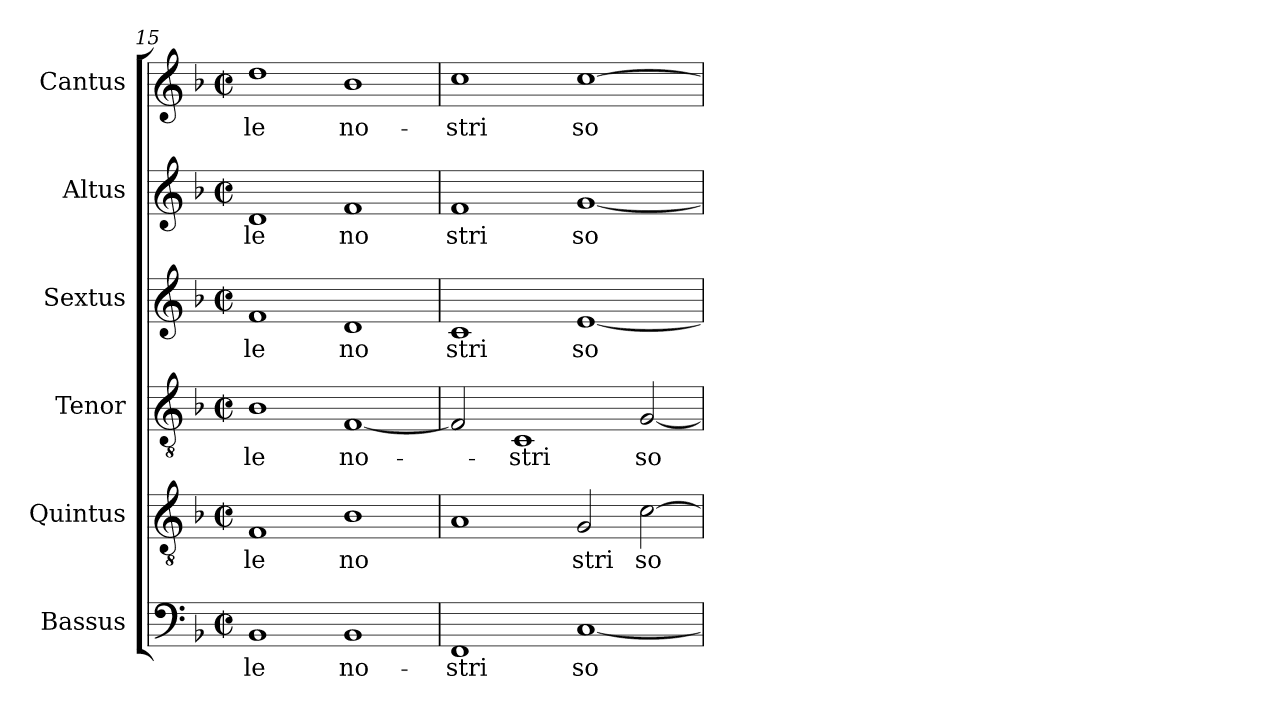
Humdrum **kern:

**kern	**text	**kern	**text	**kern	**text	**kern	**text	**kern	**text	**kern	**text
*part6	*part6	*part5	*part5	*part4	*part4	*part3	*part3	*part2	*part2	*part1	*part1
*staff6	*staff6	*staff5	*staff5	*staff4	*staff4	*staff3	*staff3	*staff2	*staff2	*staff1	*staff1
*I"Bassus	*	*I"Quintus	*	*I"Tenor	*	*I"Sextus	*	*I"Altus	*	*I"Cantus	*
*clefF4	*	*clefGv2	*	*clefGv2	*	*clefG2	*	*clefG2	*	*clefG2	*
*k[b-]	*	*k[b-]	*	*k[b-]	*	*k[b-]	*	*k[b-]	*	*k[b-]	*
*F:	*	*F:	*	*F:	*	*F:	*	*F:	*	*F:	*
*M2/2	*	*M2/2	*	*M2/2	*	*M2/2	*	*M2/2	*	*M2/2	*
*met(c|)	*	*met(c|)	*	*met(c|)	*	*met(c|)	*	*met(c|)	*	*met(c|)	*
=15	=15	=15	=15	=15	=15	=15	=15	=15	=15	=15	=15
!	!LO:LY:b:cj	!	!LO:LY:b:cj	!	!LO:LY:b:cj	!	!LO:LY:b:cj	!	!LO:LY:b:cj	!	!LO:LY:b:cj
1BB-	-le	1F	le	1B-	-le	1f	le	1d	le	1dd	-le
!	!LO:LY:b:cj	!	!LO:LY:b:cj	!	!LO:LY:b:cj	!	!LO:LY:b:cj	!	!LO:LY:b:cj	!	!LO:LY:b:cj
1BB-	no-	1B-	no	[<1F	no-	1d	no	1f	no	1b-	no-
=16	=16	=16	=16	=16	=16	=16	=16	=16	=16	=16	=16
!	!LO:LY:b:cj	!	!	!	!	!	!LO:LY:b:cj	!	!LO:LY:b:cj	!	!LO:LY:b:cj
1FF	-stri	1A	.	2F/]	.	1c	stri	1f	stri	1cc	-stri
!	!	!	!	!	!LO:LY:b:cj	!	!	!	!	!	!
.	.	.	.	1C	-stri	.	.	.	.	.	.
!	!LO:LY:b:cj	!	!LO:LY:b:cj	!	!	!	!LO:LY:b:cj	!	!LO:LY:b:cj	!	!LO:LY:b:cj
[<1C	so-	2G/	stri	.	.	[<1e	so	[<1g	so	[>1cc	so-
!	!	!	!LO:LY:b:cj	!	!LO:LY:b:cj	!	!	!	!	!	!
.	.	[>2c\	so	[<2G/	so-	.	.	.	.	.	.
=	=	=	=	=	=	=	=	=	=	=	=
*-	*-	*-	*-	*-	*-	*-	*-	*-	*-	*-	*-
